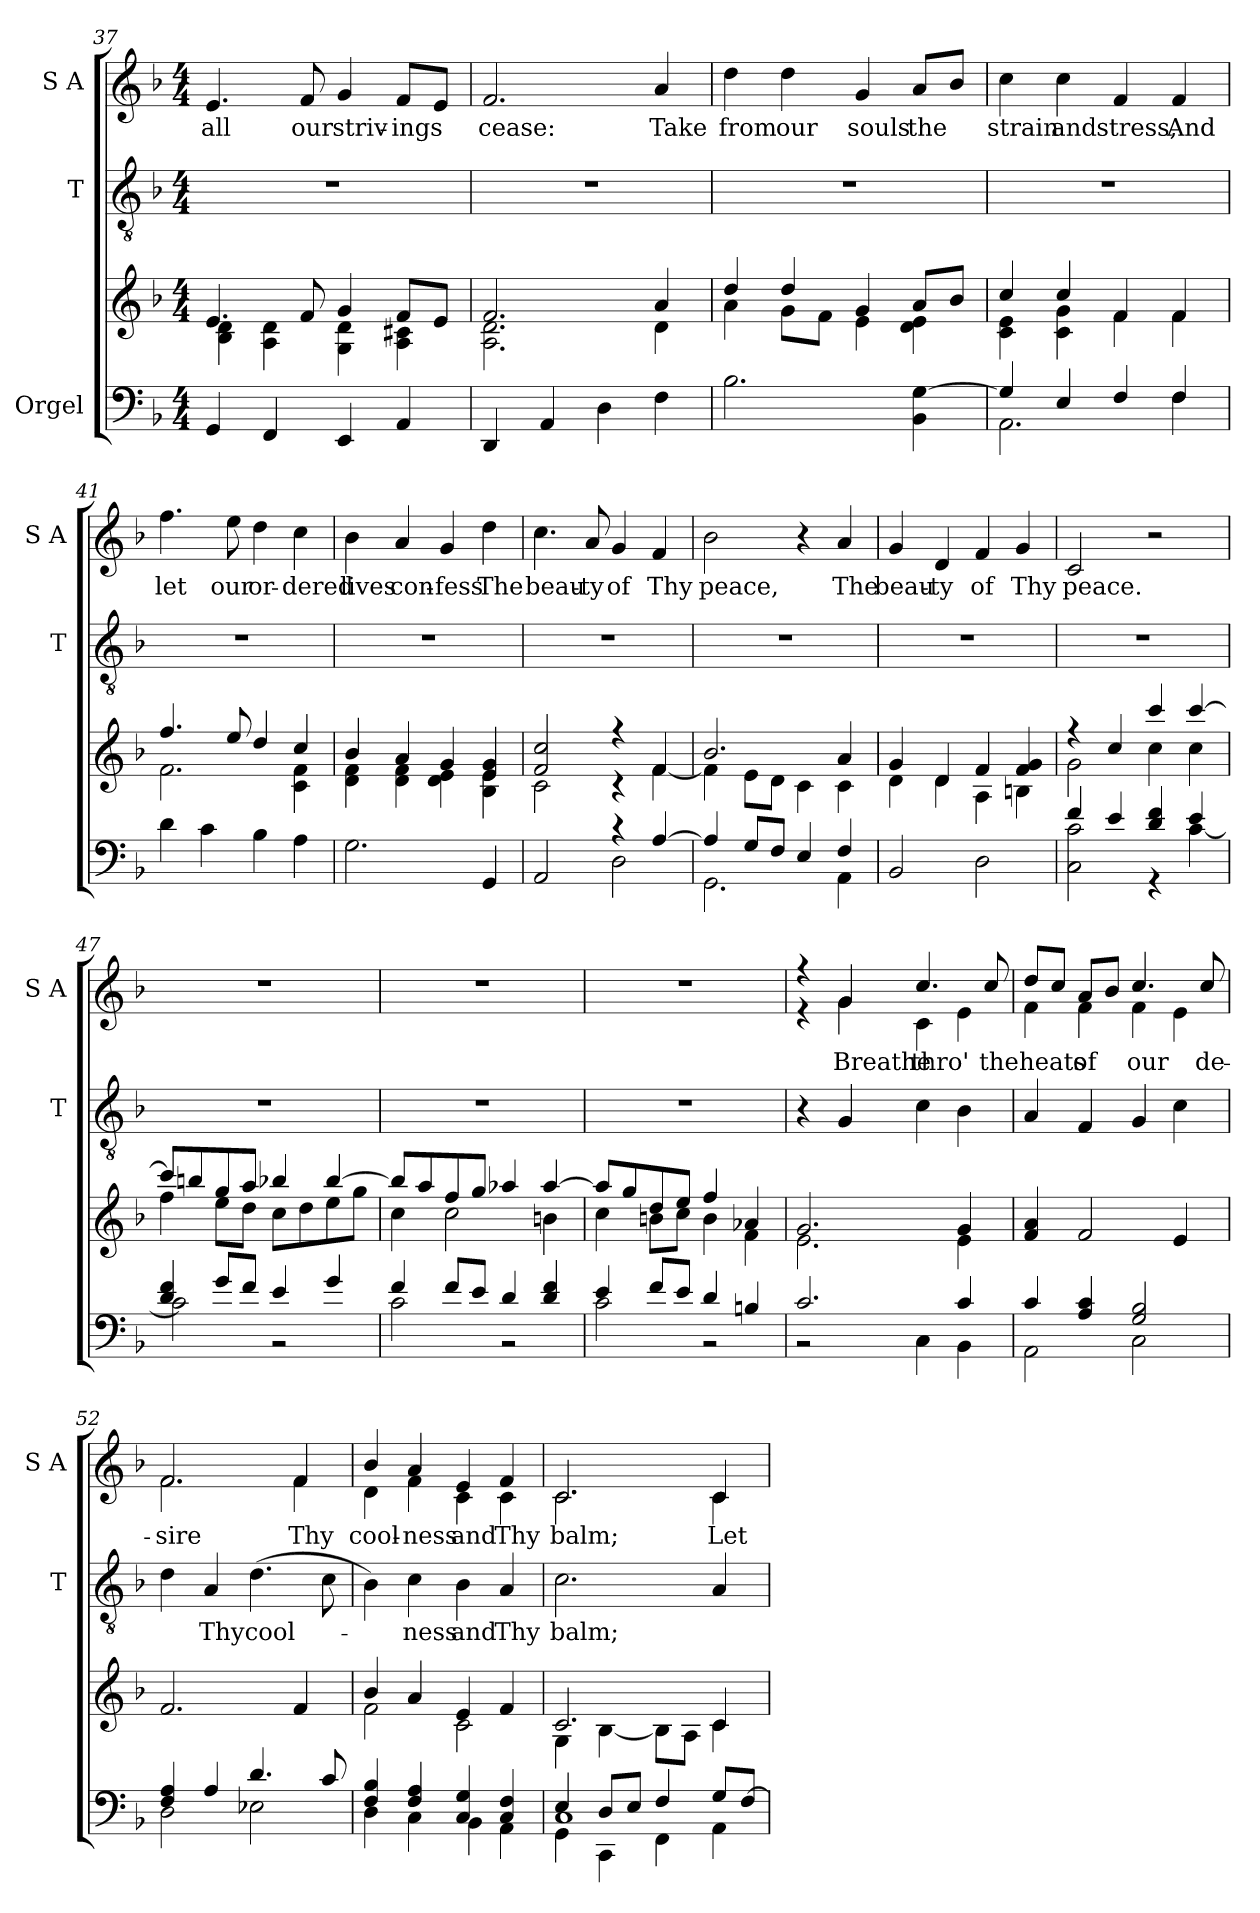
**kern	**kern	**kern	**text	**kern	**text
*part3	*part3	*part2	*part2	*part1	*part1
*staff4	*staff3	*staff2	*staff2	*staff1	*staff1
*I"Orgel	*	*I"T	*	*I"S A	*
*	*	*I'T	*	*I'S A	*
!!LO:PB:g=z
*clefF4	*clefG2	*clefGv2	*	*clefG2	*
*k[b-]	*k[b-]	*k[b-]	*	*k[b-]	*
*M4/4	*M4/4	*M4/4	*	*M4/4	*
=37	=37	=37	=37	=37	=37
*	*^	*	*	*	*
!	!	!	!	!	!	!LO:LY:b
4GG/	4.e/	4B-\ 4d\	1r	.	4.e/	all
4FF/	.	4A\ 4d\	.	.	.	.
!	!	!	!	!	!	!LO:LY:b
.	8f/	.	.	.	8f/	our
!	!	!	!	!	!	!LO:LY:b
4EE/	4g/	4G\ 4d\	.	.	4g/	striv-
!	!	!	!	!	!	!LO:LY:b
4AA/	8f/L	4A\ 4c#X\	.	.	8f/L	-ings
.	8e/J	.	.	.	8e/J	.
=38	=38	=38	=38	=38	=38	=38
!	!	!	!	!	!	!LO:LY:b
4DD/	2.f/	2.A\ 2.d\	1r	.	2.f/	cease:
4AA/	.	.	.	.	.	.
4D\	.	.	.	.	.	.
!	!	!	!	!	!	!LO:LY:b
4F\	4a/	4d\	.	.	4a/	Take
=39	=39	=39	=39	=39	=39	=39
!	!	!	!	!	!	!LO:LY:b
2.B-\	4dd/	4a\	1r	.	4dd\	from
!	!	!	!	!	!	!LO:LY:b
.	4dd/	8g\L	.	.	4dd\	our
.	.	8f\J	.	.	.	.
!	!	!	!	!	!	!LO:LY:b
.	4g/	4e\	.	.	4g/	souls
!	!	!	!	!	!	!LO:LY:b
4BB-\ [4G\	8a/L	4d\ 4e\	.	.	8a/L	the
.	8b-/J	.	.	.	8b-/J	.
=40	=40	=40	=40	=40	=40	=40
*^	*	*	*	*	*	*
!	!	!	!	!	!	!	!LO:LY:b
4G/]	2.AA\	4cc/	4c\ 4e\	1r	.	4cc\	strain
!	!	!	!	!	!	!	!LO:LY:b
4E/	.	4cc/	4c\ 4g\	.	.	4cc\	and
!	!	!	!	!	!	!	!LO:LY:b
4F/	.	4f/	4f\	.	.	4f/	stress,
!	!	!	!	!	!	!	!LO:LY:b
4F/	4F\	4f/	4f\	.	.	4f/	And
!!LO:LB:g=z
=41	=41	=41	=41	=41	=41	=41	=41
!	!	!	!	!	!	!	!LO:LY:b
*v	*v	*	*	*	*	*	*
4d\	4.ff/	2.f\	1r	.	4.ff\	let
4c\	.	.	.	.	.	.
!	!	!	!	!	!	!LO:LY:b
.	8ee/	.	.	.	8ee\	our
!	!	!	!	!	!	!LO:LY:b
4B-\	4dd/	.	.	.	4dd\	or-
!	!	!	!	!	!	!LO:LY:b
4A\	4cc/	4c\ 4f\	.	.	4cc\	-dered
=42	=42	=42	=42	=42	=42	=42
!	!	!	!	!	!	!LO:LY:b
2.G\	4b-/	4d\ 4f\	1r	.	4b-\	lives
!	!	!	!	!	!	!LO:LY:b
.	4a/	4d\ 4f\	.	.	4a/	con-
!	!	!	!	!	!	!LO:LY:b
.	4g/	4d\ 4e\	.	.	4g/	-fess
!	!	!	!	!	!	!LO:LY:b
4GG/	4e/ 4g/	4B-\ 4e\	.	.	4dd\	The
=43	=43	=43	=43	=43	=43	=43
*^	*	*	*	*	*	*
!	!	!	!	!	!	!	!LO:LY:b
2AA/	2ryy	2f/ 2cc/	2c\	1r	.	4.cc\	beau-
!	!	!	!	!	!	!	!LO:LY:b
.	.	.	.	.	.	8a/	-ty
!	!	!	!	!	!	!	!LO:LY:b
4r	2D\	4r	4r	.	.	4g/	of
!	!	!	!	!	!	!	!LO:LY:b
[4A/	.	4f/	[4f\	.	.	4f/	Thy
=44	=44	=44	=44	=44	=44	=44	=44
!	!	!	!	!	!	!	!LO:LY:b
4A/]	2.GG\	2.b-/	4f\]	1r	.	2b-\	peace,
8G/L	.	.	8e\L	.	.	.	.
8F/J	.	.	8d\J	.	.	.	.
4E/	.	.	4c\	.	.	4r	.
!	!	!	!	!	!	!	!LO:LY:b
4F/	4AA\	4a/	4c\	.	.	4a/	The
=45	=45	=45	=45	=45	=45	=45	=45
!	!	!	!	!	!	!	!LO:LY:b
*v	*v	*	*	*	*	*	*
2BB-/	4g/	4d\	1r	.	4g/	beau-
!	!	!	!	!	!	!LO:LY:b
.	4d/	4d\	.	.	4d/	-ty
!	!	!	!	!	!	!LO:LY:b
2D\	4f/	4A\	.	.	4f/	of
!	!	!	!	!	!	!LO:LY:b
.	4f/ 4g/	4Bn\	.	.	4g/	Thy
!!LO:LB:g=z
=46	=46	=46	=46	=46	=46	=46
*^	*	*	*	*	*	*
!	!	!	!	!	!	!	!LO:LY:b
4f/	2C\ 2c\	4r	2g\	1r	.	2c/	peace.
4e/	.	4cc/	.	.	.	.	.
4d/ 4f/	4r	4ccc/	4cc\	.	.	2r	.
4e/	[4c\	[4ccc/	4cc\	.	.	.	.
=47	=47	=47	=47	=47	=47	=47	=47
4d/ 4f/	2c\]	8ccc/L]	4ff\	1r	.	1r	.
.	.	8bbn/	.	.	.	.	.
8g/L	.	8gg/	8ee\L	.	.	.	.
8f/J	.	8aa/J	8dd\J	.	.	.	.
4e/	2r	4bb-X/	8cc\L	.	.	.	.
.	.	.	8dd\	.	.	.	.
4g/	.	[4bb-/	8ee\	.	.	.	.
.	.	.	8gg\J	.	.	.	.
=48	=48	=48	=48	=48	=48	=48	=48
4f/	2c\	8bb-/L]	4cc\	1r	.	1r	.
.	.	8aa/	.	.	.	.	.
8f/L	.	8ff/	2cc\	.	.	.	.
8e/J	.	8gg/J	.	.	.	.	.
4d/	2r	4aa-X/	.	.	.	.	.
4d/ 4f/	.	[4aa-/	4bn\	.	.	.	.
=49	=49	=49	=49	=49	=49	=49	=49
4e/	2c\	8aa-/L]	4cc\	1r	.	1r	.
.	.	8gg/	.	.	.	.	.
8f/L	.	8dd/	8bn\L	.	.	.	.
8e/J	.	8ee/J	8cc\J	.	.	.	.
4d/	2r	4ff/	4b\	.	.	.	.
4Bn/	.	4a-X/	4f\	.	.	.	.
=50	=50	=50	=50	=50	=50	=50	=50
*	*	*	*	*	*	*^	*
2.c/	2r	2.g/	2.e\	4r	.	4r	4r	.
!	!	!	!	!	!	!	!	!LO:LY:b
.	.	.	.	4G/	.	4g/	4g\	Breathe
!	!	!	!	!	!	!	!	!LO:LY:b
.	4C\	.	.	4c\	.	4.cc/	4c\	thro'
4c/	4BB-\	4g/	4e\	4B-\	.	.	4e\	.
!	!	!	!	!	!	!	!	!LO:LY:b
.	.	.	.	.	.	8cc/	.	the
*	*	*v	*v	*	*	*	*	*
!!LO:PB:g=z	!!
=51	=51	=51	=51	=51	=51	=51	=51
!	!	!	!	!	!	!	!LO:LY:b
4c/	2AA\	4f/ 4a/	4A/	.	8dd/L	4f\	heats
.	.	.	.	.	8cc/J	.	.
!	!	!	!	!	!	!	!LO:LY:b
4A/ 4c/	.	2f/	4F/	.	8a/L	4f\	of
.	.	.	.	.	8b-/J	.	.
!	!	!	!	!	!	!	!LO:LY:b
2G/ 2B-/	2C\	.	4G/	.	4.cc/	4f\	our
.	.	4e/	4c\	.	.	4e\	.
!	!	!	!	!	!	!	!LO:LY:b
.	.	.	.	.	8cc/	.	de-
=52	=52	=52	=52	=52	=52	=52	=52
!	!	!	!	!	!	!	!LO:LY:b
4F/ 4A/	2D\	2.f/	4d\	.	2.f/	2.f\	-sire
!	!	!	!	!LO:LY:b	!	!	!
4A/	.	.	4A/	Thy	.	.	.
!	!	!	!	!LO:LY:b	!	!	!
4.d/	2E-X\	.	(>4.d\	cool-	.	.	.
!	!	!	!	!	!	!	!LO:LY:b
.	.	4f/	.	.	4f/	4f\	Thy
8c/	.	.	8c\	.	.	.	.
=53	=53	=53	=53	=53	=53	=53	=53
*	*	*^	*	*	*	*	*
!	!	!	!	!	!	!	!	!LO:LY:b
4F/ 4B-/	4D\	4b-/	2f\	4B-\)	.	4b-/	4d\	cool-
!	!	!	!	!	!LO:LY:b	!	!	!LO:LY:b
4F/ 4A/	4C\	4a/	.	4c\	-ness	4a/	4f\	-ness
!	!	!	!	!	!LO:LY:b	!	!	!LO:LY:b
4C/ 4G/	4BB-\	4e/	2c\	4B-\	and	4e/	4c\	and
!	!	!	!	!	!LO:LY:b	!	!	!LO:LY:b
4C/ 4F/	4AA\	4f/	.	4A/	Thy	4f/	4c\	Thy
=54	=54	=54	=54	=54	=54	=54	=54	=54
*	*^	*	*	*	*	*	*	*
!	!	!	!	!	!	!LO:LY:b	!	!	!LO:LY:b
4E/	4GG\	1C	2.c/	4G\	2.c\	balm;	2.c/	2.c\	balm;
8D/L	4CC\	.	.	[4B-\	.	.	.	.	.
8E/J	.	.	.	.	.	.	.	.	.
4F/	4FF\	.	.	8B-\L]	.	.	.	.	.
.	.	.	.	8A\J	.	.	.	.	.
!	!	!	!	!	!	!	!	!	!LO:LY:b
8G/L	4AA\	.	4c/	4c\	4A/	.	4c/	4c\	Let
[8F/J	.	.	.	.	.	.	.	.	.
*v	*v	*v	*	*	*	*	*v	*v	*
*	*v	*v	*	*	*	*
=	=	=	=	=	=
*-	*-	*-	*-	*-	*-
